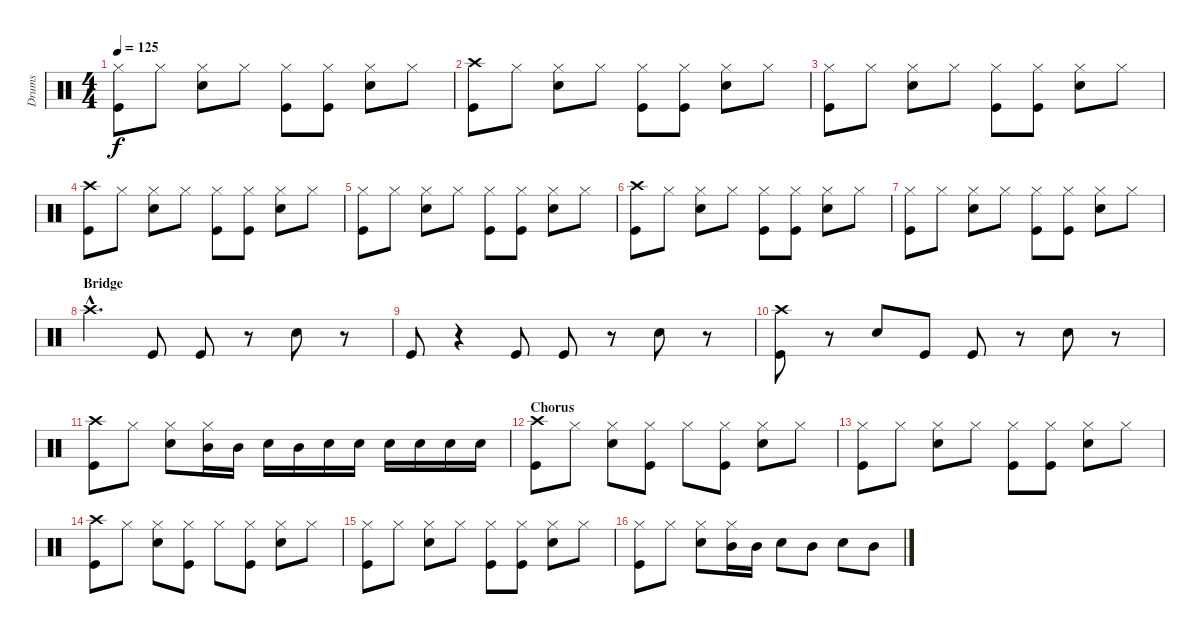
\track ("Drums" "Drums") {instrument percussion}
\staff {score}
\articulation defaults
\ts (4 4)
\tempo 125
\clef neutral
\ks c
("Hi-Hat (closed)" "Kick (hit)").8{dy f} "Hi-Hat (closed)".8 ("Hi-Hat (closed)" "Snare (hit) 2").8 "Hi-Hat (closed)".8 ("Hi-Hat (closed)" "Kick (hit)").8 ("Hi-Hat (closed)" "Kick (hit)").8 ("Hi-Hat (closed)" "Snare (hit) 2").8 "Hi-Hat (closed)".8 |
("Crash high (hit)" "Kick (hit)").8 "Hi-Hat (closed)".8 ("Hi-Hat (closed)" "Snare (hit) 2").8 "Hi-Hat (closed)".8 ("Hi-Hat (closed)" "Kick (hit)").8 ("Hi-Hat (closed)" "Kick (hit)").8 ("Hi-Hat (closed)" "Snare (hit) 2").8 "Hi-Hat (closed)".8 |
("Hi-Hat (closed)" "Kick (hit)").8 "Hi-Hat (closed)".8 ("Hi-Hat (closed)" "Snare (hit) 2").8 "Hi-Hat (closed)".8 ("Hi-Hat (closed)" "Kick (hit)").8 ("Hi-Hat (closed)" "Kick (hit)").8 ("Hi-Hat (closed)" "Snare (hit) 2").8 "Hi-Hat (closed)".8 |
("Crash high (hit)" "Kick (hit)").8 "Hi-Hat (closed)".8 ("Hi-Hat (closed)" "Snare (hit) 2").8 "Hi-Hat (closed)".8 ("Hi-Hat (closed)" "Kick (hit)").8 ("Hi-Hat (closed)" "Kick (hit)").8 ("Hi-Hat (closed)" "Snare (hit) 2").8 "Hi-Hat (closed)".8 |
("Hi-Hat (closed)" "Kick (hit)").8 "Hi-Hat (closed)".8 ("Hi-Hat (closed)" "Snare (hit) 2").8 "Hi-Hat (closed)".8 ("Hi-Hat (closed)" "Kick (hit)").8 ("Hi-Hat (closed)" "Kick (hit)").8 ("Hi-Hat (closed)" "Snare (hit) 2").8 "Hi-Hat (closed)".8 |
("Crash high (hit)" "Kick (hit)").8 "Hi-Hat (closed)".8 ("Hi-Hat (closed)" "Snare (hit) 2").8 "Hi-Hat (closed)".8 ("Hi-Hat (closed)" "Kick (hit)").8 ("Hi-Hat (closed)" "Kick (hit)").8 ("Hi-Hat (closed)" "Snare (hit) 2").8 "Hi-Hat (closed)".8 |
("Hi-Hat (closed)" "Kick (hit)").8 "Hi-Hat (closed)".8 ("Hi-Hat (closed)" "Snare (hit) 2").8 "Hi-Hat (closed)".8 ("Hi-Hat (closed)" "Kick (hit)").8 ("Hi-Hat (closed)" "Kick (hit)").8 ("Hi-Hat (closed)" "Snare (hit) 2").8 "Hi-Hat (closed)".8 |
\section ("" "Bridge")
"Crash high (hit)"{hac}.4{d} "Kick (hit)".8 "Kick (hit)".8 r.8 "Snare (hit) 2".8 r.8 |
"Kick (hit)".8 r.4 "Kick (hit)".8 "Kick (hit)".8 r.8 "Snare (hit) 2".8 r.8 |
("Crash high (hit)" "Kick (hit)").8 r.8 "Snare (hit) 2".8 "Kick (hit)".8 "Kick (hit)".8 r.8 "Snare (hit) 2".8 r.8 |
("Crash high (hit)" "Kick (hit)").8 "Hi-Hat (closed)".8 ("Hi-Hat (closed)" "Snare (hit) 2").8 ("Hi-Hat (closed)" "Mid Tom (hit)").16 "Mid Tom (hit)".16 "Snare (hit) 2".16 "Mid Tom (hit)".16 "Snare (hit) 2".16 "Snare (hit) 2".16 "Snare (hit) 2".16 "Snare (hit) 2".16 "Snare (hit) 2".16 "Snare (hit) 2".16 |
\section ("" "Chorus")
("Crash high (hit)" "Kick (hit)").8 "Hi-Hat (closed)".8 ("Hi-Hat (closed)" "Snare (hit) 2").8 ("Hi-Hat (closed)" "Kick (hit)").8 "Hi-Hat (closed)".8 ("Hi-Hat (closed)" "Kick (hit)").8 ("Hi-Hat (closed)" "Snare (hit) 2").8 "Hi-Hat (closed)".8 |
("Hi-Hat (closed)" "Kick (hit)").8 "Hi-Hat (closed)".8 ("Hi-Hat (closed)" "Snare (hit) 2").8 "Hi-Hat (closed)".8 ("Hi-Hat (closed)" "Kick (hit)").8 ("Hi-Hat (closed)" "Kick (hit)").8 ("Hi-Hat (closed)" "Snare (hit) 2").8 "Hi-Hat (closed)".8 |
("Crash high (hit)" "Kick (hit)").8 "Hi-Hat (closed)".8 ("Hi-Hat (closed)" "Snare (hit) 2").8 ("Hi-Hat (closed)" "Kick (hit)").8 "Hi-Hat (closed)".8 ("Hi-Hat (closed)" "Kick (hit)").8 ("Hi-Hat (closed)" "Snare (hit) 2").8 "Hi-Hat (closed)".8 |
("Hi-Hat (closed)" "Kick (hit)").8 "Hi-Hat (closed)".8 ("Hi-Hat (closed)" "Snare (hit) 2").8 "Hi-Hat (closed)".8 ("Hi-Hat (closed)" "Kick (hit)").8 ("Hi-Hat (closed)" "Kick (hit)").8 ("Hi-Hat (closed)" "Snare (hit) 2").8 "Hi-Hat (closed)".8 |
("Hi-Hat (closed)" "Kick (hit)").8 "Hi-Hat (closed)".8 ("Hi-Hat (closed)" "Snare (hit) 2").8 ("Hi-Hat (closed)" "Mid Tom (hit)").16 "Mid Tom (hit)".16 "Snare (hit) 2".8 "Mid Tom (hit)".8 "Snare (hit) 2".8 "Mid Tom (hit)".8
